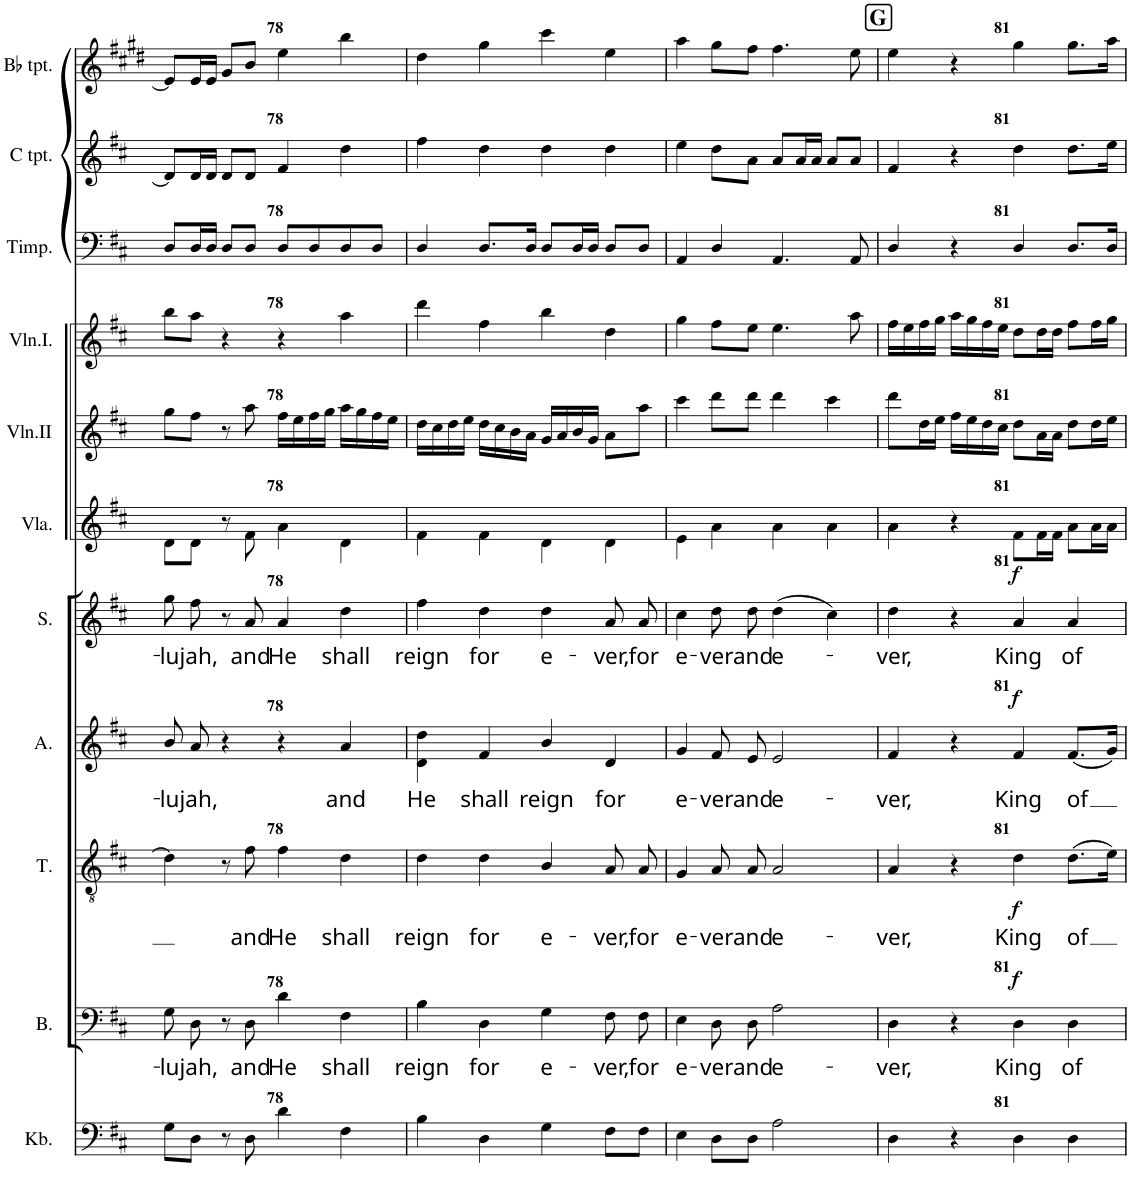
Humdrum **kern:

**kern	**kern	**text	**dynam	**kern	**text	**dynam	**kern	**text	**dynam	**kern	**text	**dynam	**kern	**kern	**kern	**kern	**kern	**kern
*part11	*part10	*part10	*part10	*part9	*part9	*part9	*part8	*part8	*part8	*part7	*part7	*part7	*part6	*part5	*part4	*part3	*part2	*part1
*staff11	*staff10	*staff10	*staff10	*staff9	*staff9	*staff9	*staff8	*staff8	*staff8	*staff7	*staff7	*staff7	*staff6	*staff5	*staff4	*staff3	*staff2	*staff1
*I"Kontrabas	*I"Bass	*	*	*I"Tenor	*	*	*I"Alto	*	*	*I"Soprano	*	*	*I"Viola	*I"Violin II	*I"Violin I.	*I"Timpani	*I"C trompet	*I"Bb trompet
*I'Kb.	*I'B.	*	*	*I'T.	*	*	*I'A.	*	*	*I'S.	*	*	*I'Vla.	*I'Vln.II	*I'Vln.I.	*I'Timp.	*I'C tpt.	*I'Bb tpt.
!!LO:PB:g=z
*clefF4	*clefF4	*	*	*clefGv2	*	*	*clefG2	*	*	*clefG2	*	*	*clefG2	*clefG2	*clefG2	*clefF4	*clefG2	*clefG2
*Trd7c12	*	*	*	*	*	*	*	*	*	*	*	*	*	*	*	*	*Trd1c2	*Trd1c2
*k[f#c#]	*k[f#c#]	*	*	*k[f#c#]	*	*	*k[f#c#]	*	*	*k[f#c#]	*	*	*k[f#c#]	*k[f#c#]	*k[f#c#]	*k[f#c#]	*k[f#c#]	*k[f#c#g#d#]
*M4/4	*M4/4	*	*	*M4/4	*	*	*M4/4	*	*	*M4/4	*	*	*M4/4	*M4/4	*M4/4	*M4/4	*M4/4	*M4/4
=78	=78	=78	=78	=78	=78	=78	=78	=78	=78	=78	=78	=78	=78	=78	=78	=78	=78	=78
!	!	!LO:LY:b	!	!	!	!	!	!LO:LY:b	!	!	!LO:LY:b	!	!	!	!	!	!	!
8G\L	8G\L	-lu-	.	4d\]	.	.	8b/	-lu-	.	8gg\L	-lu-	.	8d\L	8gg\L	8bb\L	8D/L	8d/L]	8e/L]
!	!	!LO:LY:b	!	!	!	!	!	!LO:LY:b	!	!	!LO:LY:b	!	!	!	!	!	!	!
8D\J	8D\J	-jah,	.	.	.	.	8a/	-jah,	.	8ff#\J	-jah,	.	8d\J	8ff#\J	8aa\J	16D/L	16d/L	16e/L
.	.	.	.	.	.	.	.	.	.	.	.	.	.	.	.	16D/JJ	16d/JJ	16e/JJ
8r	8r	.	.	8r	.	.	4r	.	.	8r	.	.	8r	8r	4r	8D/L	8d/L	8g#/L
!	!	!LO:LY:b	!	!	!LO:LY:b	!	!	!	!	!	!LO:LY:b	!	!	!	!	!	!	!
8D\	8D\	and	.	8f#\	and	.	.	.	.	8a/	and	.	8f#\	8aa\	.	8D/J	8d/J	8b/J
!	!	!LO:LY:b	!	!	!LO:LY:b	!	!	!	!	!	!LO:LY:b	!	!	!	!	!	!	!
4d\	4d\	He	.	4f#\	He	.	4r	.	.	4a/	He	.	4a\	16ff#\LL	4r	8D/L	4f#/	4ee\
.	.	.	.	.	.	.	.	.	.	.	.	.	.	16ee\	.	.	.	.
.	.	.	.	.	.	.	.	.	.	.	.	.	.	16ff#\	.	8D/	.	.
.	.	.	.	.	.	.	.	.	.	.	.	.	.	16gg\JJ	.	.	.	.
!	!	!LO:LY:b	!	!	!LO:LY:b	!	!	!LO:LY:b	!	!	!LO:LY:b	!	!	!	!	!	!	!
4F#\	4F#\	shall	.	4d\	shall	.	4a/	and	.	4dd\	shall	.	4d\	16aa\LL	4aa\	8D/	4dd\	4bb\
.	.	.	.	.	.	.	.	.	.	.	.	.	.	16gg\	.	.	.	.
.	.	.	.	.	.	.	.	.	.	.	.	.	.	16ff#\	.	8D/J	.	.
.	.	.	.	.	.	.	.	.	.	.	.	.	.	16ee\JJ	.	.	.	.
=79	=79	=79	=79	=79	=79	=79	=79	=79	=79	=79	=79	=79	=79	=79	=79	=79	=79	=79
!	!	!LO:LY:b	!	!	!LO:LY:b	!	!	!LO:LY:b	!	!	!LO:LY:b	!	!	!	!	!	!	!
4B\	4B\	reign	.	4d\	reign	.	4d\ 4dd\	He	.	4ff#\	reign	.	4f#\	16dd\LL	4ddd\	4D/	4ff#\	4dd#\
.	.	.	.	.	.	.	.	.	.	.	.	.	.	16cc#\	.	.	.	.
.	.	.	.	.	.	.	.	.	.	.	.	.	.	16dd\	.	.	.	.
.	.	.	.	.	.	.	.	.	.	.	.	.	.	16ee\JJ	.	.	.	.
!	!	!LO:LY:b	!	!	!LO:LY:b	!	!	!LO:LY:b	!	!	!LO:LY:b	!	!	!	!	!	!	!
4D\	4D\	for	.	4d\	for	.	4f#/	shall	.	4dd\	for	.	4f#\	16dd\LL	4ff#\	8.D/L	4dd\	4gg#\
.	.	.	.	.	.	.	.	.	.	.	.	.	.	16cc#\	.	.	.	.
.	.	.	.	.	.	.	.	.	.	.	.	.	.	16b\	.	.	.	.
.	.	.	.	.	.	.	.	.	.	.	.	.	.	16a\JJ	.	16D/Jk	.	.
!	!	!LO:LY:b	!	!	!LO:LY:b	!	!	!LO:LY:b	!	!	!LO:LY:b	!	!	!	!	!	!	!
4G\	4G\	e-	.	4B/	e-	.	4b/	reign	.	4dd\	e-	.	4d\	16g/LL	4bb\	8D/L	4dd\	4ccc#\
.	.	.	.	.	.	.	.	.	.	.	.	.	.	16a/	.	.	.	.
.	.	.	.	.	.	.	.	.	.	.	.	.	.	16b/	.	16D/L	.	.
.	.	.	.	.	.	.	.	.	.	.	.	.	.	16g/JJ	.	16D/JJ	.	.
!	!	!LO:LY:b	!	!	!LO:LY:b	!	!	!LO:LY:b	!	!	!LO:LY:b	!	!	!	!	!	!	!
8F#\L	8F#\L	-ver,	.	8A/	-ver,	.	4d/	for	.	8a/L	-ver,	.	4d\	8a\L	4dd\	8D/L	4dd\	4ee\
!	!	!LO:LY:b	!	!	!LO:LY:b	!	!	!	!	!	!LO:LY:b	!	!	!	!	!	!	!
8F#\J	8F#\J	for	.	8A/	for	.	.	.	.	8a/J	for	.	.	8aa\J	.	8D/J	.	.
=80	=80	=80	=80	=80	=80	=80	=80	=80	=80	=80	=80	=80	=80	=80	=80	=80	=80	=80
!	!	!LO:LY:b	!	!	!LO:LY:b	!	!	!LO:LY:b	!	!	!LO:LY:b	!	!	!	!	!	!	!
4E\	4E\	e-	.	4G/	e-	.	4g/	e-	.	4cc#\	e-	.	4e\	4ccc#\	4gg\	4AA/	4ee\	4aa\
!	!	!LO:LY:b	!	!	!LO:LY:b	!	!	!LO:LY:b	!	!	!LO:LY:b	!	!	!	!	!	!	!
8D\L	8D\L	-ver	.	8A/	-ver	.	8f#/	-ver	.	8dd\L	-ver	.	4a\	8ddd\L	8ff#\L	4D/	8dd\L	8gg#\L
!	!	!LO:LY:b	!	!	!LO:LY:b	!	!	!LO:LY:b	!	!	!LO:LY:b	!	!	!	!	!	!	!
8D\J	8D\J	and	.	8A/	and	.	8e/	and	.	8dd\J	and	.	.	8ddd\J	8ee\J	.	8a\J	8ff#\J
!	!	!LO:LY:b	!	!	!LO:LY:b	!	!	!LO:LY:b	!	!	!LO:LY:b	!	!	!	!	!	!	!
2A\	2A\	e-	.	2A/	e-	.	2e/	e-	.	(4dd\	e-	.	4a\	4ddd\	4.ee\	4.AA/	8a/L	4.ff#\
.	.	.	.	.	.	.	.	.	.	.	.	.	.	.	.	.	16a/L	.
.	.	.	.	.	.	.	.	.	.	.	.	.	.	.	.	.	16a/JJ	.
.	.	.	.	.	.	.	.	.	.	4cc#\)	.	.	4a\	4ccc#\	.	.	8a/L	.
.	.	.	.	.	.	.	.	.	.	.	.	.	.	.	8aa\	8AA/	8a/J	8ee\
!!LO:REH:place=s1:a:B:cj:fs=14:t=G
=81	=81	=81	=81	=81	=81	=81	=81	=81	=81	=81	=81	=81	=81	=81	=81	=81	=81	=81
!	!	!LO:LY:b	!	!	!LO:LY:b	!	!	!LO:LY:b	!	!	!LO:LY:b	!	!	!	!	!	!	!
4D\	4D\	-ver,	.	4A/	-ver,	.	4f#/	-ver,	.	4dd\	-ver,	.	4a\	8ddd\L	16ff#\LL	4D/	4f#/	4ee\
.	.	.	.	.	.	.	.	.	.	.	.	.	.	.	16ee\	.	.	.
.	.	.	.	.	.	.	.	.	.	.	.	.	.	16dd\L	16ff#\	.	.	.
.	.	.	.	.	.	.	.	.	.	.	.	.	.	16ee\JJ	16gg\JJ	.	.	.
4r	4r	.	.	4r	.	.	4r	.	.	4r	.	.	4r	16ff#\LL	16aa\LL	4r	4r	4r
.	.	.	.	.	.	.	.	.	.	.	.	.	.	16ee\	16gg\	.	.	.
.	.	.	.	.	.	.	.	.	.	.	.	.	.	16dd\	16ff#\	.	.	.
.	.	.	.	.	.	.	.	.	.	.	.	.	.	16cc#\JJ	16ee\JJ	.	.	.
!	!	!LO:LY:b	!LO:DY:a	!	!LO:LY:b	!LO:DY:b	!	!LO:LY:b	!LO:DY:a	!	!LO:LY:b	!LO:DY:a	!	!	!	!	!	!
4D\	4D\	King	f	4d\	King	f	4f#/	King	f	4a/	King	f	8f#\L	8dd\L	8dd\L	4D/	4dd\	4gg#\
.	.	.	.	.	.	.	.	.	.	.	.	.	16f#\L	16a\L	16dd\L	.	.	.
.	.	.	.	.	.	.	.	.	.	.	.	.	16f#\JJ	16a\JJ	16dd\JJ	.	.	.
!	!	!LO:LY:b	!	!	!LO:LY:b	!	!	!LO:LY:b	!	!	!LO:LY:b	!	!	!	!	!	!	!
4D\	4D\	of	.	(8.d\L	of	.	(8.f#/L	-of	.	4a/	of	.	8a\L	8dd\L	8ff#\L	8.D/L	8.dd\L	8.gg#\L
.	.	.	.	.	.	.	.	.	.	.	.	.	16a\L	16dd\L	16ff#\L	.	.	.
.	.	.	.	16e\Jk)	.	.	16g/Jk)	.	.	.	.	.	16a\JJ	16ee\JJ	16gg\JJ	16D/Jk	16ee\Jk	16aa\Jk
=	=	=	=	=	=	=	=	=	=	=	=	=	=	=	=	=	=	=
*-	*-	*-	*-	*-	*-	*-	*-	*-	*-	*-	*-	*-	*-	*-	*-	*-	*-	*-
